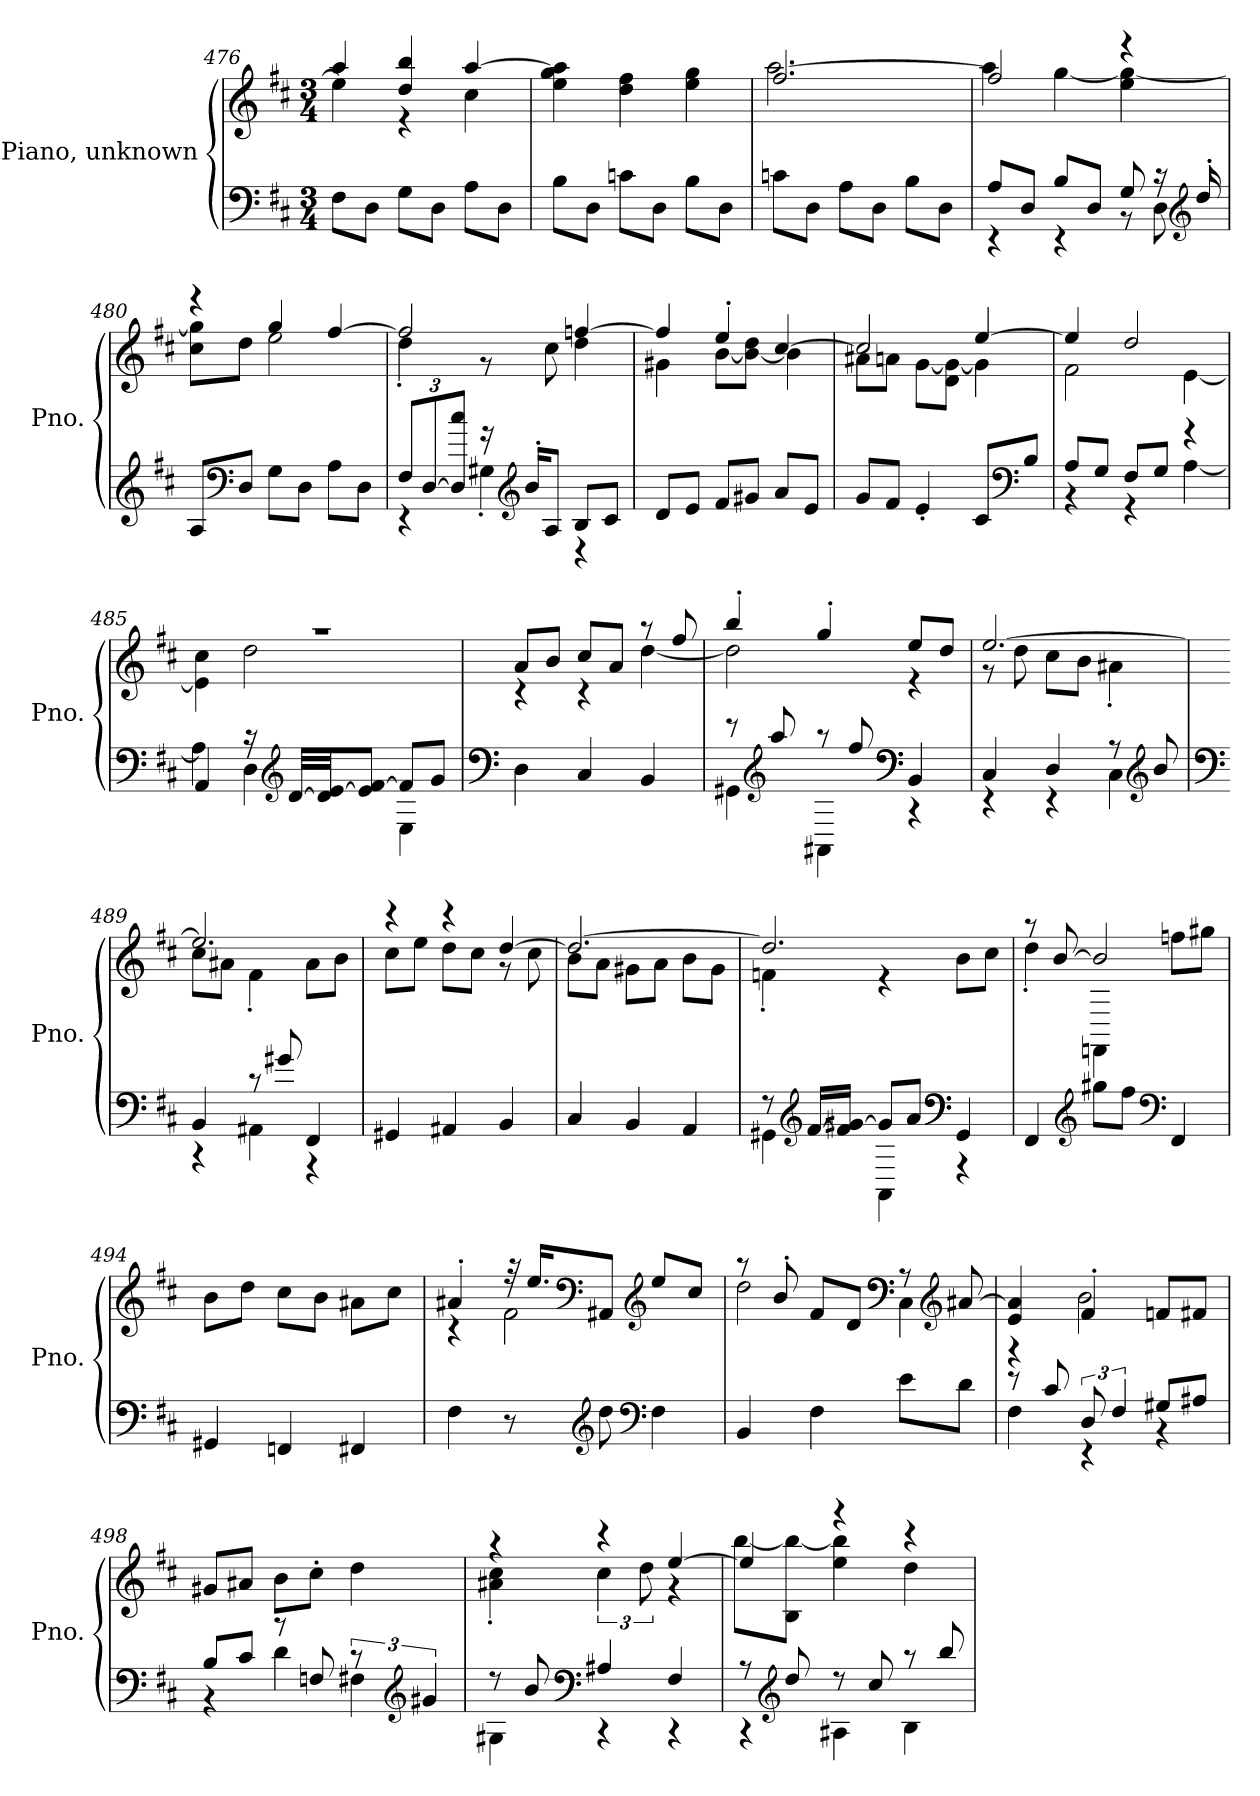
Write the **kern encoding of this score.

**kern	**kern
*part1	*part1
*staff2	*staff1
*I"Piano, unknown	*
*I'Pno.	*
*clefF4	*clefG2
*k[f#c#]	*k[f#c#]
*M3/4	*M3/4
=476	=476
*	*^
8F#\L	4aa/	4ee\]
8D\J	.	.
8G\L	4dd/ 4bb/	4r
8D\J	.	.
8A\L	[4aa/	4cc#\
8D\J	.	.
*	*v	*v
!!LO:LB:g=z
=477	=477
8B\L	4ee\ 4gg\ 4aa\]
8D\J	.
8cn\L	4dd\ 4ff#\
8D\J	.
8B\L	4ee\ 4gg\
8D\J	.
=478	=478
*	*^
8cn\L	[2.ff#/	2.aa\
8D\J	.	.
8A\L	.	.
8D\J	.	.
8B\L	.	.
8D\J	.	.
=479	=479	=479
*^	*	*
8A/L	4r	2ff#/]	4aa\
8D/J	.	.	.
8B/L	4r	.	[4gg\
8D/J	.	.	.
8G/	8r	4r	4ee\ 4gg\_
16r	8D\	.	.
*clefG2	*	*	*
16dd'/	.	.	.
*v	*v	*	*
=480	=480	=480
8A/L	4r	8cc#\ 8gg\]L
*clefF4	*	*
8D/J	.	8dd\J
8G\L	4gg/	2ee\
8D\J	.	.
8A\L	[4ff#/	.
8D\J	.	.
!!LO:PB:g=z	!!
=481	=481	=481
*Xbrackettup	*	*
*^	*	*
12F#/L	4r	2ff#/]	4dd'\
[12D/	.	.	.
12D/] 12cc#/J	.	.	.
16r	4G#X'\	.	8r
*clefG2	*	*	*
16b'/KL	.	.	.
8A/J	.	.	8cc#\
8B/L	4r	[4ffn/	4dd\
8c#/J	.	.	.
*v	*v	*	*
=482	=482	=482
8d/L	4ff/]	4g#X\
8e/J	.	.
8f#/L	4ee'/	[8b\L
8g#X/J	.	8b\_ 8dd\J
8a/L	[4cc#/	4b\]
8e/J	.	.
=483	=483	=483
8g/L	2cc#/]	8a#X\L
8f#/J	.	8an\J
4e'/	.	[8g\L
.	.	8d\ 8g\_J
8c#/L	[4ee/	4g\]
*clefF4	*	*
8B/J	.	.
=484	=484	=484
*^	*	*
8A/L	4r	4ee/]	2f#\
8G/J	.	.	.
8F#/L	4r	2dd/	.
8G/J	.	.	.
4r	[4A\	.	[4e\
!!LO:LB:g=z	!!
=485	=485	=485	=485
4AA/	4A\]	2.r	4e\] 4cc#\
16r	4D\	.	2dd\
*clefG2	*	*	*
[32d/LLL	.	.	.
32d/] [32e/JJ	.	.	.
8e/] [8f#/J	.	.	.
8f#/L]	4E\	.	.
8g/J	.	.	.
*v	*v	*	*
=486	=486	=486
*clefF4	*	*
4D\	8a/L	4r
.	8b/J	.
4C#/	8cc#/L	4r
.	8a/J	.
4BB/	8r	[4dd\
.	8ff#/	.
=487	=487	=487
*^	*	*
8r	4GG#X\	4bb'/	2dd\]
*clefG2	*	*	*
8aa/	.	.	.
8r	4AA#X\	4gg'/	.
8ff#/	.	.	.
*clefF4	*	*	*
4BB/	4r	8ee/L	4r
.	.	8dd/J	.
=488	=488	=488	=488
4C#/	4r	[2.ee/	8r
.	.	.	8dd\
4D/	4r	.	8cc#\L
.	.	.	8b\J
8r	4C#\	.	4a#X'\
*clefG2	*	*	*
8b/	.	.	.
!!LO:LB:g=z	!!
=489	=489	=489	=489
*clefF4	*	*	*
4BB/	4r	2.ee/]	8cc#\L
.	.	.	8a#X\J
8r	4AA#X\	.	4f#'\
8g#X/	.	.	.
4FF#/	4r	.	8a#\L
.	.	.	8b\J
*v	*v	*	*
=490	=490	=490
4GG#X/	4r	8cc#\L
.	.	8ee\J
4AA#X/	4r	8dd\L
.	.	8cc#\J
4BB/	[4dd/	8r
.	.	8cc#\
=491	=491	=491
4C#/	2.dd/_	8b\L
.	.	8a\J
4BB/	.	8g#X\L
.	.	8a\J
4AA/	.	8b\L
.	.	8g#\J
=492	=492	=492
*^	*	*
8r	4GG#X\	2.dd/]	4fn'\
*clefG2	*	*	*
[16f#/LL	.	.	.
16f#/] [16g#X/JJ	.	.	.
8g#/L]	4AA\	.	4r
8a/J	.	.	.
*clefF4	*	*	*
4GG#/	4r	.	8b\L
.	.	.	8cc#\J
*v	*v	*	*
!!LO:LB:g=z	!!
=493	=493	=493
4FF#/	8r	4dd'\
.	[8b/	.
*clefG2	*	*
8gg#X\L	2b/]	4FFn\
8ff#\J	.	.
*clefF4	*	*
4FF#/	.	8ffn\L
.	.	8gg#X\J
*	*v	*v
=494	=494
4GG#X/	8b\L
.	8dd\J
4FFn/	8cc#\L
.	8b\J
4FF#X/	8a#X\L
.	8cc#\J
=495	=495
*	*^
4F#\	4a#X'/	4r
8r	32r	2f#\
.	16.ee/KL	.
*clefG2	*clefF4	*
8dd\	8AA#X/J	.
*clefF4	*clefG2	*
4F#\	8ee/L	.
.	8cc#/J	.
=496	=496	=496
4BB/	8r	2dd\
.	8b'/	.
4F#\	8f#/L	.
.	8d/J	.
*	*clefF4	*
8e\L	8r	4C#\
*	*clefG2	*
8d\J	[8a#X/	.
!!LO:LB:g=z	!!
=497	=497	=497
*^	*	*
8r	4F#\	4e/ 4a#/]	4r
8c#/	.	.	.
*brackettup	*	*	*
12D/	4r	4f#'/	2b\
6F#/	.	.	.
8G#X/L	4r	8fn/L	.
8A#X/J	.	8f#X/J	.
*	*	*v	*v
=498	=498	=498
8B/L	4r	8g#X/L
8c#/J	.	8a#X/J
8r	4d\	8b\L
8Fn/	.	8cc#'\J
12r	4F#X\	4dd\
*clefG2	*	*
6g#X/	.	.
=499	=499	=499
*	*	*^
8r	4G#X\	4r	4a#X\' 4cc#\'
8b/	.	.	.
*clefF4	*	*	*
4A#X/	4r	4r	6cc#\
.	.	.	12dd\
4F#/	4r	[4ee/	4r
=500	=500	=500	=500
8r	4r	4ee/]	[8bb\L
*clefG2	*	*	*
8dd/	.	.	8B\ 8bb\_J
8r	4A#X\	4r	4ee\ 4bb\]
8cc#/	.	.	.
8r	4B\	4r	4dd\
8bb/	.	.	.
*v	*v	*	*
*	*v	*v
=	=
*-	*-
